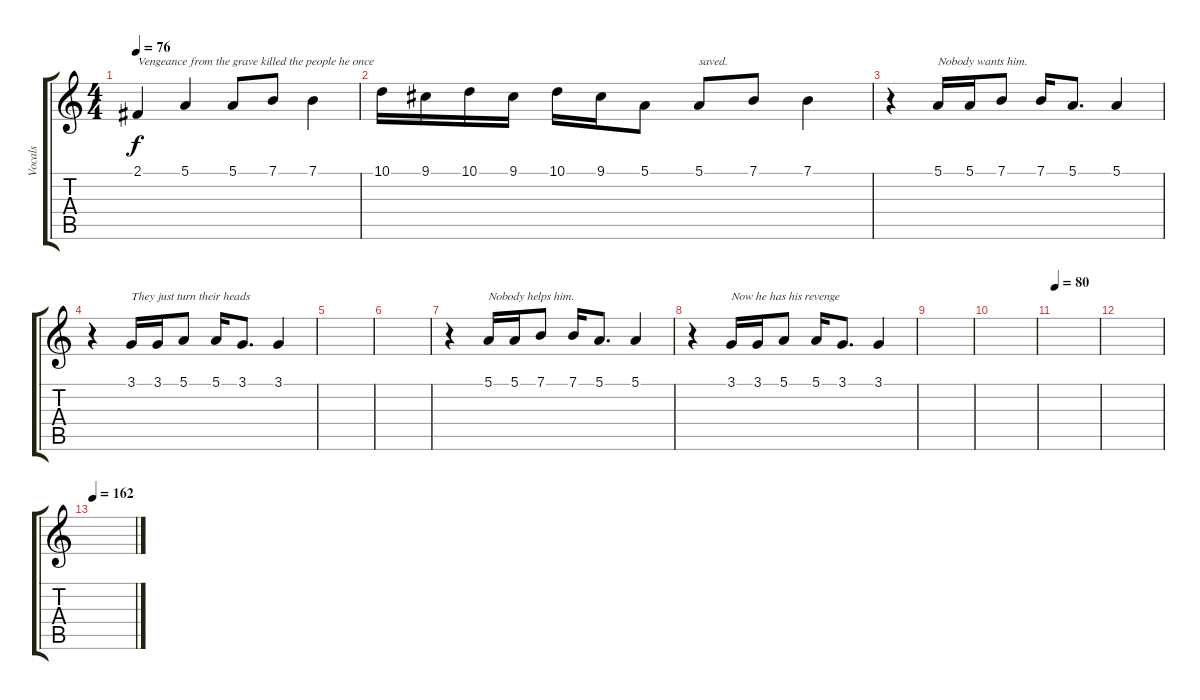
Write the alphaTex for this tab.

\track ("Vocals" "Vocals") {instrument tenorsax}
\staff {score tabs}
\tuning (E4 B3 G3 D3 A2 E2) {hide}
\ts (4 4)
\tempo 76
\clef g2
\ks c
2.1.4{txt "Vengeance from the grave killed the people he once" dy f} 5.1.4 5.1.8 7.1.8 7.1.4 |
10.1.16 9.1.16 10.1.16 9.1.16 10.1.16 9.1.16 5.1.8 5.1.8{txt "saved."} 7.1.8 7.1.4 |
r.4 5.1.16{txt "Nobody wants him."} 5.1.16 7.1.8 7.1.16 5.1.8{d} 5.1.4 |
r.4 3.1.16{txt "They just turn their heads"} 3.1.16 5.1.8 5.1.16 3.1.8{d} 3.1.4 |
|
|
r.4 5.1.16{txt "Nobody helps him."} 5.1.16 7.1.8 7.1.16 5.1.8{d} 5.1.4 |
r.4 3.1.16{txt "Now he has his revenge"} 3.1.16 5.1.8 5.1.16 3.1.8{d} 3.1.4 |
|
|
\tempo 80
|
|
\tempo 162
